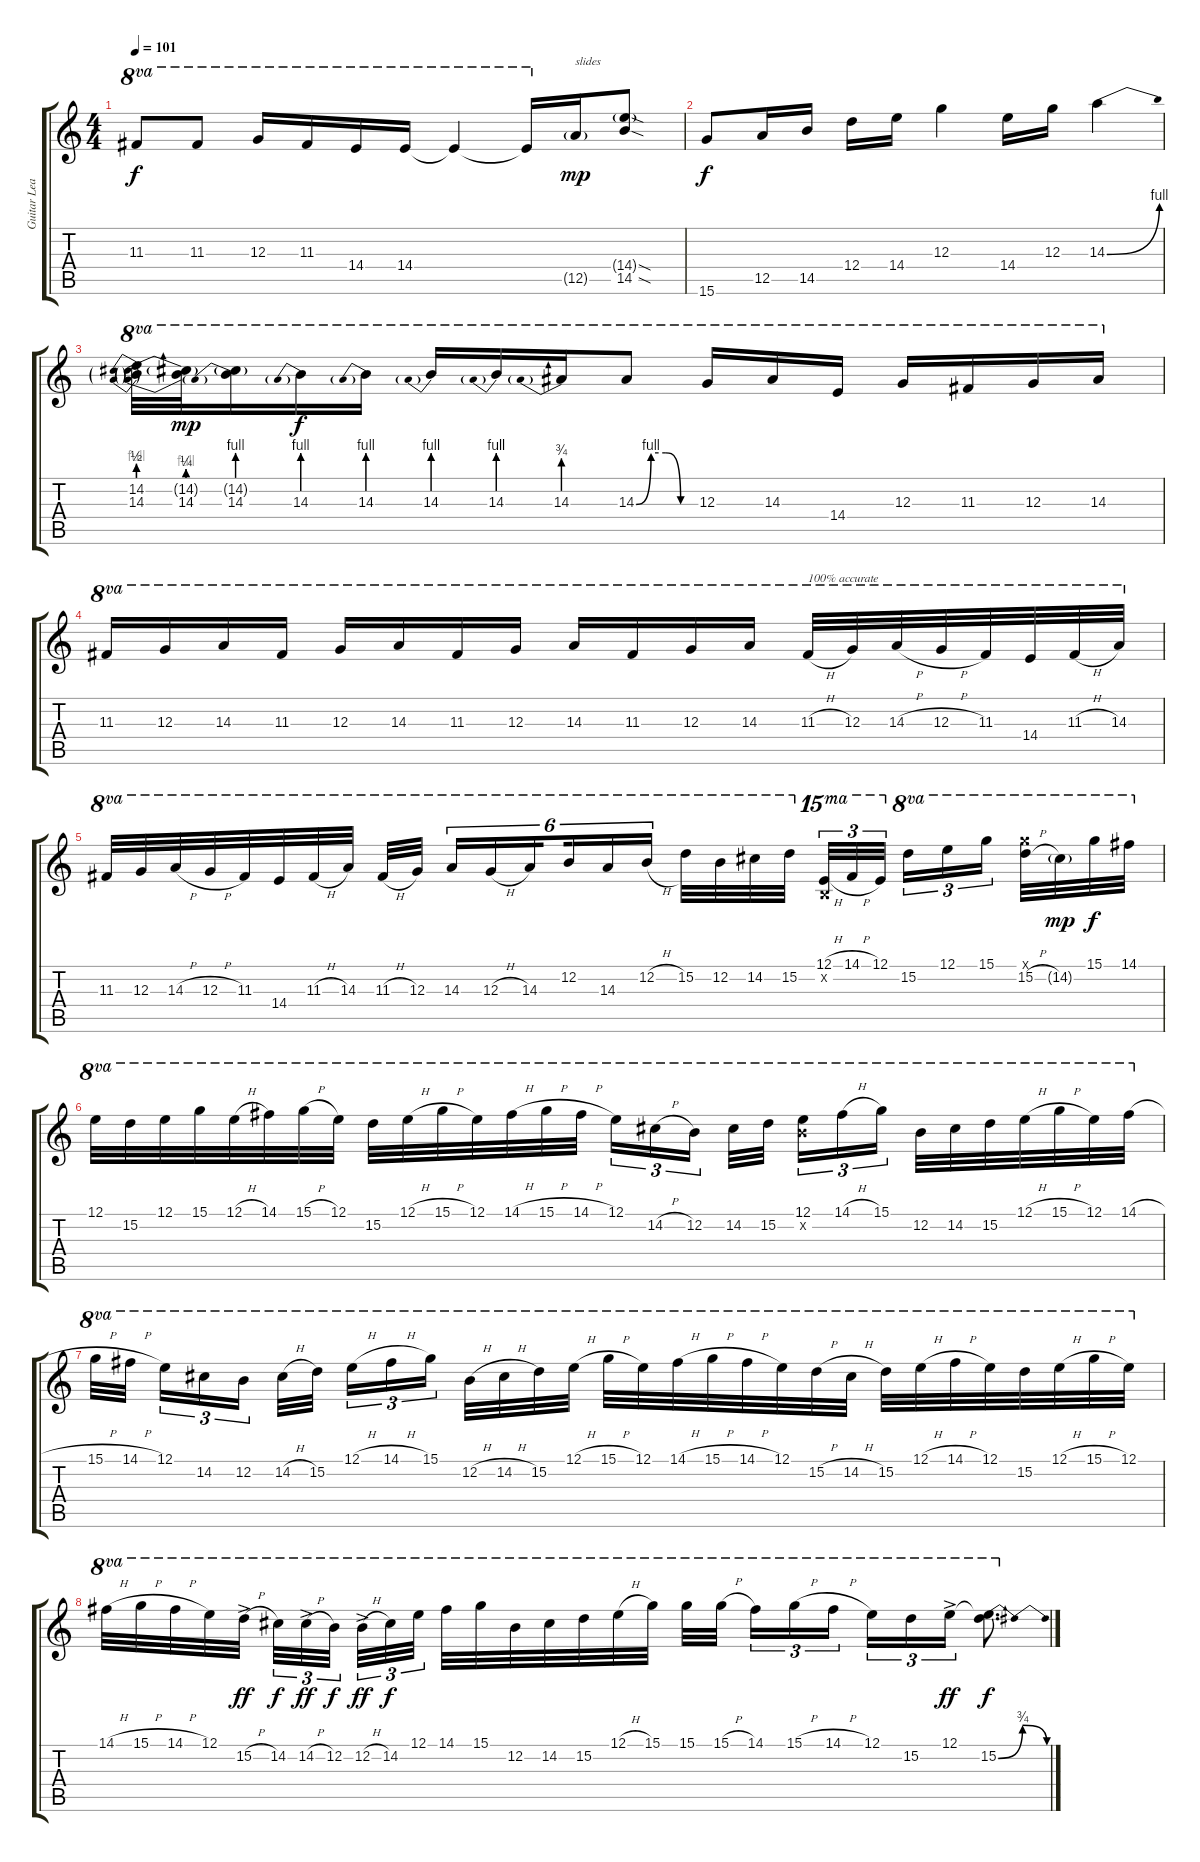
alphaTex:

\track ("Guitar Lead" "Guitar Lea") {instrument overdrivenguitar}
\staff {score tabs}
\tuning (E4 B3 G3 D3 A2 E2) {hide}
\ts (4 4)
\tempo 101
\clef g2
\ks c
11.3.8{ot 8va dy f} 11.3.8{ot 8va} 12.3.16{ot 8va} 11.3.16{ot 8va} 14.4.16{ot 8va} 14.4.16{ot 8va} 14.4{t}.4{ot 8va} 14.4{t}.16{ot 8va} 12.5{g}.16{txt "slides" dy mp} (14.4{sod g} 14.5{sod}).8 |
15.6.8{dy f} 12.5.16 14.5.16 12.4.16 14.4.16 12.3.4 14.4.16 12.3.16 14.3{be (bend 0 0 60 4)}.4 |
(14.2{be (prebend 0 2 60 2)} 14.3{be (prebend 0 4 60 4)}).32{ot 8va} (14.2{be (prebend 0 1 60 1) g} 14.3{be (prebend 0 4 60 4)}).32{ot 8va dy mp} (14.2{g} 14.3{be (prebend 0 4 60 4)}).16{ot 8va} 14.3{be (prebend 0 4 60 4)}.16{ot 8va dy f} 14.3{be (prebend 0 4 60 4)}.16{ot 8va} 14.3{be (prebend 0 4 60 4)}.16{ot 8va} 14.3{be (prebend 0 4 60 4)}.16{ot 8va} 14.3{be (prebend 0 3 60 3)}.16{ot 8va} 14.3{be (custom 0 0 15 4 30 4 45 0 60 0)}.8{ot 8va} 12.3.16{ot 8va} 14.3.16{ot 8va} 14.4.16{ot 8va} 12.3.16{ot 8va} 11.3.16{ot 8va} 12.3.16{ot 8va} 14.3.16{ot 8va} |
11.3.16{ot 8va} 12.3.16{ot 8va} 14.3.16{ot 8va} 11.3.16{ot 8va} 12.3.16{ot 8va} 14.3.16{ot 8va} 11.3.16{ot 8va} 12.3.16{ot 8va} 14.3.16{ot 8va} 11.3.16{ot 8va} 12.3.16{ot 8va} 14.3.16{ot 8va} 11.3{h}.32{ot 8va txt "100% accurate"} 12.3.32{ot 8va} 14.3{h}.32{ot 8va} 12.3{h}.32{ot 8va} 11.3.32{ot 8va} 14.4.32{ot 8va} 11.3{h}.32{ot 8va} 14.3.32{ot 8va} |
11.3.32{ot 8va} 12.3.32{ot 8va} 14.3{h}.32{ot 8va} 12.3{h}.32{ot 8va} 11.3.32{ot 8va} 14.4.32{ot 8va} 11.3{h}.32{ot 8va} 14.3.32{ot 8va} 11.3{h}.32{ot 8va} 12.3.32{ot 8va beam splitsecondary} 14.3.16{tu (6 4) ot 8va} 12.3{h}.16{tu (6 4) ot 8va} 14.3.16{tu (6 4) ot 8va beam splitsecondary} 12.2.16{tu (6 4) ot 8va} 14.3.16{tu (6 4) ot 8va} 12.2{h}.16{tu (6 4) ot 8va beam splitsecondary} 15.2.32{ot 8va} 12.2.32{ot 8va} 14.2.32{ot 8va} 15.2.32{ot 8va beam splitsecondary} (12.1{h} 12.2{x}).32{tu (3 2) ot 15ma} 14.1{h}.32{tu (3 2) ot 15ma} 12.1.32{tu (3 2) ot 15ma} 15.2.16{tu (3 2) ot 8va} 12.1.16{tu (3 2) ot 8va} 15.1.16{tu (3 2) ot 8va beam splitsecondary} (15.1{x} 15.2{h}).32{ot 8va} 14.2{g}.32{ot 8va dy mp} 15.1.32{ot 8va dy f} 14.1.32{ot 8va} |
12.1.32{ot 8va} 15.2.32{ot 8va} 12.1.32{ot 8va} 15.1.32{ot 8va} 12.1{h}.32{ot 8va} 14.1.32{ot 8va} 15.1{h}.32{ot 8va} 12.1.32{ot 8va} 15.2.32{ot 8va} 12.1{h}.32{ot 8va} 15.1{h}.32{ot 8va} 12.1.32{ot 8va} 14.1{h}.32{ot 8va} 15.1{h}.32{ot 8va} 14.1{h}.32{ot 8va beam splitsecondary} 12.1.16{tu (3 2) ot 8va} 14.2{h}.16{tu (3 2) ot 8va} 12.2.16{tu (3 2) ot 8va beam splitsecondary} 14.2.32{ot 8va} 15.2.32{ot 8va beam splitsecondary} (12.1 12.2{x}).16{tu (3 2) ot 8va} 14.1{h}.16{tu (3 2) ot 8va} 15.1.16{tu (3 2) ot 8va} 12.2.32{ot 8va} 14.2.32{ot 8va} 15.2.32{ot 8va} 12.1{h}.32{ot 8va} 15.1{h}.32{ot 8va} 12.1.32{ot 8va} 14.1{h}.32{ot 8va} |
15.1{h}.32{ot 8va} 14.1{h}.32{ot 8va beam splitsecondary} 12.1.16{tu (3 2) ot 8va} 14.2.16{tu (3 2) ot 8va} 12.2.16{tu (3 2) ot 8va beam splitsecondary} 14.2{h}.32{ot 8va} 15.2.32{ot 8va} 12.1{h}.16{tu (3 2) ot 8va} 14.1{h}.16{tu (3 2) ot 8va} 15.1.16{tu (3 2) ot 8va beam splitsecondary} 12.2{h}.32{ot 8va} 14.2{h}.32{ot 8va} 15.2.32{ot 8va} 12.1{h}.32{ot 8va} 15.1{h}.32{ot 8va} 12.1.32{ot 8va} 14.1{h}.32{ot 8va} 15.1{h}.32{ot 8va} 14.1{h}.32{ot 8va} 12.1.32{ot 8va} 15.2{h}.32{ot 8va} 14.2{h}.32{ot 8va} 15.2.32{ot 8va} 12.1{h}.32{ot 8va} 14.1{h}.32{ot 8va} 12.1.32{ot 8va} 15.2.32{ot 8va} 12.1{h}.32{ot 8va} 15.1{h}.32{ot 8va} 12.1.32{ot 8va} |
14.1{h}.32{ot 8va} 15.1{h}.32{ot 8va} 14.1{h}.32{ot 8va} 12.1.32{ot 8va} 15.2{h ac}.32{ot 8va dy ff beam splitsecondary} 14.2.32{tu (3 2) ot 8va dy f} 14.2{h ac}.32{tu (3 2) ot 8va dy ff} 12.2.32{tu (3 2) ot 8va dy f beam splitsecondary} 12.2{h ac}.32{tu (3 2) ot 8va dy ff} 14.2.32{tu (3 2) ot 8va dy f} 12.1.32{tu (3 2) ot 8va beam splitsecondary} 14.1.32{ot 8va} 15.1.32{ot 8va} 12.2.32{ot 8va} 14.2.32{ot 8va} 15.2.32{ot 8va} 12.1{h}.32{ot 8va} 15.1.32{ot 8va} 15.1.32{ot 8va} 15.1{h}.32{ot 8va beam splitsecondary} 14.1.16{tu (3 2) ot 8va} 15.1{h}.16{tu (3 2) ot 8va} 14.1{h}.16{tu (3 2) ot 8va beam splitsecondary} 12.1.16{tu (3 2) ot 8va} 15.2.16{tu (3 2) ot 8va} 12.1{ac}.16{tu (3 2) ot 8va dy ff} (12.1{t} 15.2{be (bendrelease 0 0 15 3 45 3 60 0)}).8{d ot 8va dy f}
